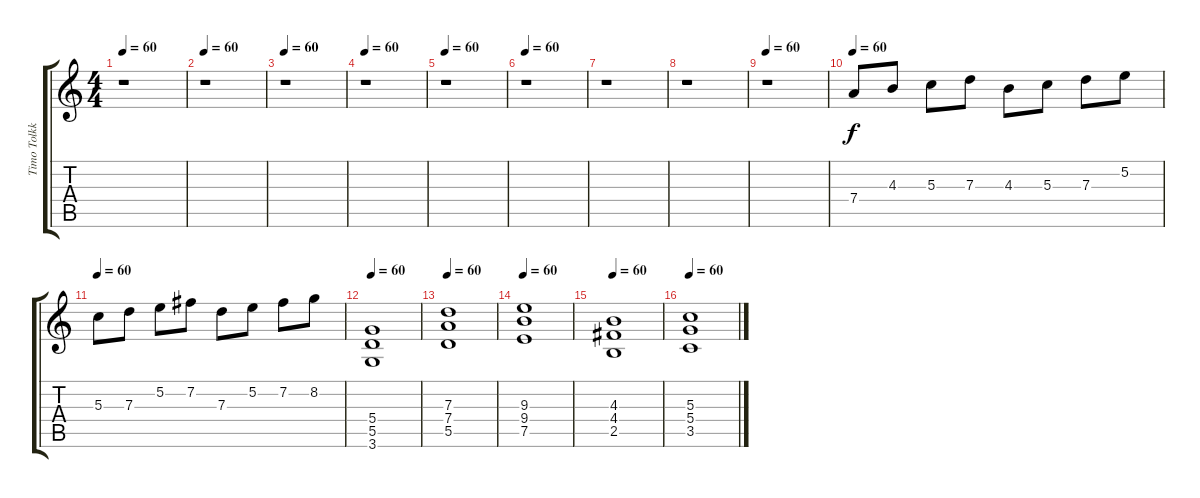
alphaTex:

\track ("Timo Tolkki (Guitar 2 Rythm)" "Timo Tolkk") {instrument overdrivenguitar}
\staff {score tabs}
\tuning (E4 B3 G3 D3 A2 E2) {hide}
\ts (4 4)
\tempo 60
\clef g2
\ks c
r.1{dy f} |
\tempo 60
r.1 |
\tempo 60
r.1 |
\tempo 60
r.1 |
\tempo 60
r.1 |
\tempo 60
r.1 |
r.1 |
r.1 |
\tempo 60
r.1 |
\tempo 60
7.4.8 4.3.8 5.3.8 7.3.8 4.3.8 5.3.8 7.3.8 5.2.8 |
\tempo 60
5.3.8 7.3.8 5.2.8 7.2.8 7.3.8 5.2.8 7.2.8 8.2.8 |
\tempo 60
(5.4 5.5 3.6).1 |
\tempo 60
(7.3 7.4 5.5).1 |
\tempo 60
(9.3 9.4 7.5).1 |
\tempo 60
(4.3 4.4 2.5).1 |
\tempo 60
(5.3 5.4 3.5).1
